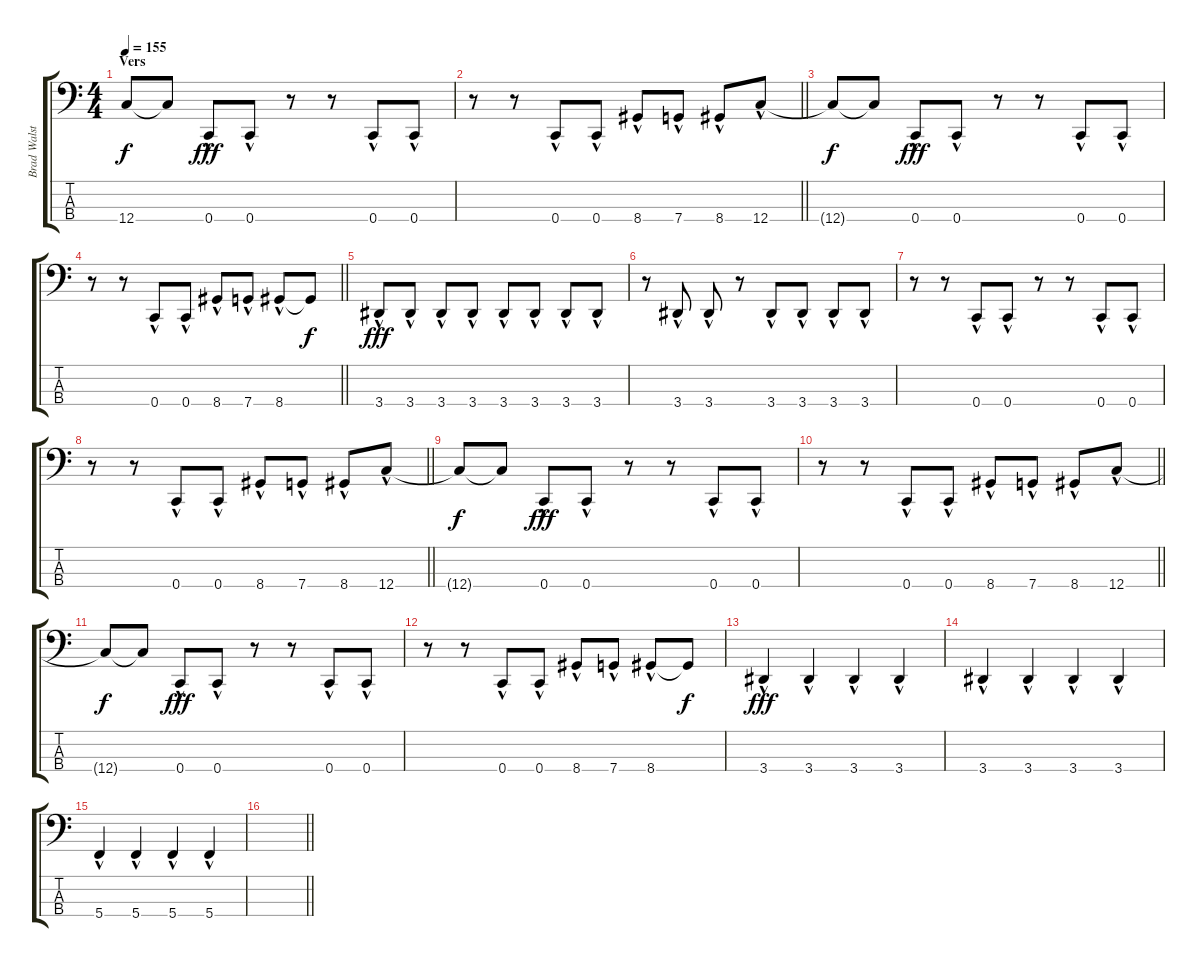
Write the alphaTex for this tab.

\track ("Brad Walst" "Brad Walst") {instrument electricbassfinger}
\staff {score tabs}
\tuning (F2 C2 G1 C1) {hide}
\ts (4 4)
\section ("" "Vers")
\tempo 155
\clef f4
\ks c
12.4{t}.8{dy f} 12.4{t}.8 0.4{hac}.8{dy fff} 0.4{hac}.8 r.8 r.8 0.4{hac}.8 0.4{hac}.8 |
\barLineRight lightlight
r.8 r.8 0.4{hac}.8 0.4{hac}.8 8.4{hac}.8 7.4{hac}.8 8.4{hac}.8 12.4{hac}.8 |
12.4{t}.8{dy f} 12.4{t}.8 0.4{hac}.8{dy fff} 0.4{hac}.8 r.8 r.8 0.4{hac}.8 0.4{hac}.8 |
\barLineRight lightlight
r.8 r.8 0.4{hac}.8 0.4{hac}.8 8.4{hac}.8 7.4{hac}.8 8.4{hac}.8 8.4{t}.8{dy f} |
3.4{hac}.8{dy fff} 3.4{hac}.8 3.4{hac}.8 3.4{hac}.8 3.4{hac}.8 3.4{hac}.8 3.4{hac}.8 3.4{hac}.8 |
r.8 3.4{hac}.8 3.4{hac}.8 r.8 3.4{hac}.8 3.4{hac}.8 3.4{hac}.8 3.4{hac}.8 |
r.8 r.8 0.4{hac}.8 0.4{hac}.8 r.8 r.8 0.4{hac}.8 0.4{hac}.8 |
\barLineRight lightlight
r.8 r.8 0.4{hac}.8 0.4{hac}.8 8.4{hac}.8 7.4{hac}.8 8.4{hac}.8 12.4{hac}.8 |
12.4{t}.8{dy f} 12.4{t}.8 0.4{hac}.8{dy fff} 0.4{hac}.8 r.8 r.8 0.4{hac}.8 0.4{hac}.8 |
\barLineRight lightlight
r.8 r.8 0.4{hac}.8 0.4{hac}.8 8.4{hac}.8 7.4{hac}.8 8.4{hac}.8 12.4{hac}.8 |
12.4{t}.8{dy f} 12.4{t}.8 0.4{hac}.8{dy fff} 0.4{hac}.8 r.8 r.8 0.4{hac}.8 0.4{hac}.8 |
r.8 r.8 0.4{hac}.8 0.4{hac}.8 8.4{hac}.8 7.4{hac}.8 8.4{hac}.8 8.4{t}.8{dy f} |
3.4{hac}.4{dy fff} 3.4{hac}.4 3.4{hac}.4 3.4{hac}.4 |
3.4{hac}.4 3.4{hac}.4 3.4{hac}.4 3.4{hac}.4 |
5.4{hac}.4 5.4{hac}.4 5.4{hac}.4 5.4{hac}.4 |
\barLineRight lightlight
